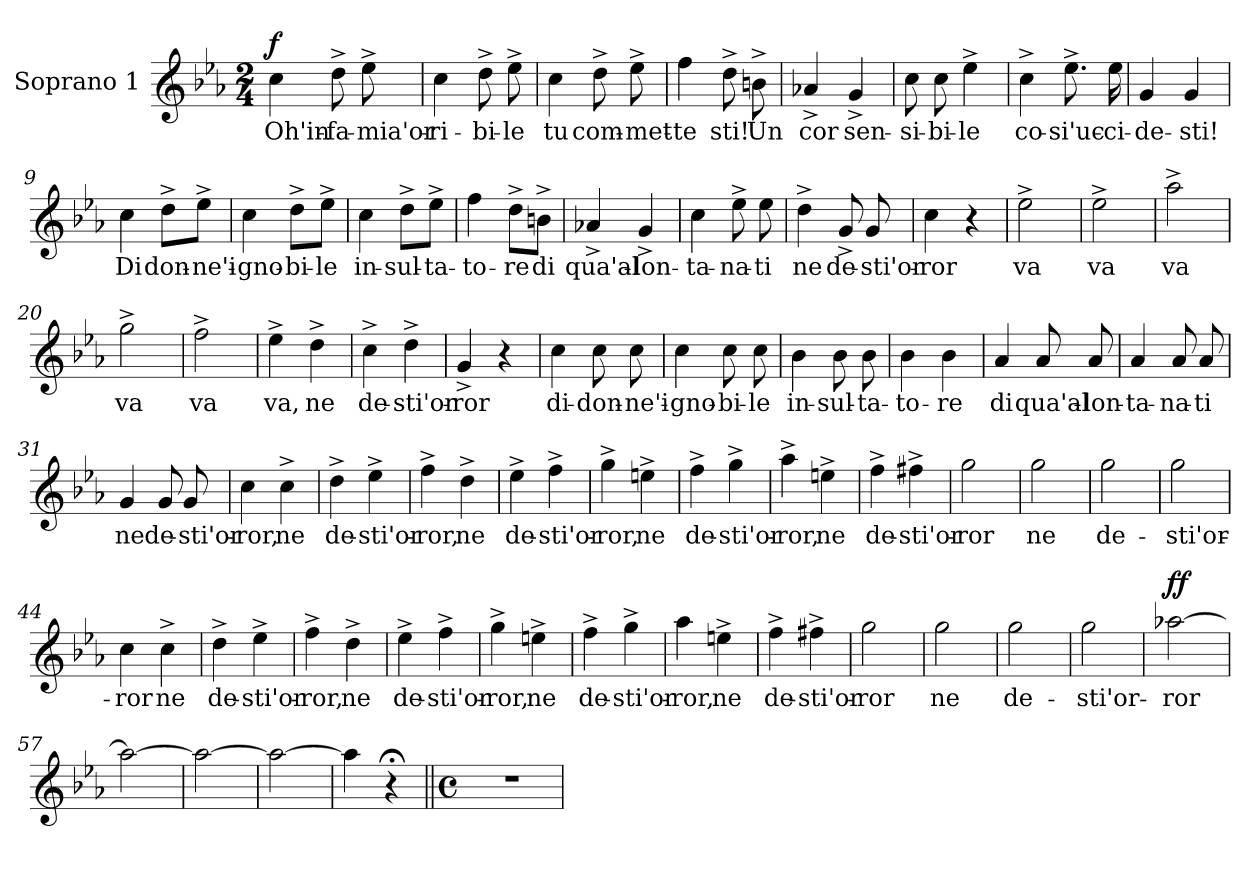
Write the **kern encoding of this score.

**kern	**text	**dynam
*part1	*part1	*part1
*staff1	*staff1	*staff1
*I"Soprano 1	*	*
*I'S.1	*	*
*clefG2	*	*
*k[b-e-a-]	*	*
*E-:	*	*
*M2/4	*	*
=1	=1	=1
!	!	!LO:DY:b
4cc\	Oh'in-	f
8dd^\	-fa-	.
8ee-^\	-mia'or-	.
=2	=2	=2
4cc\	-ri-	.
8dd^\	-bi-	.
8ee-^\	-le	.
=3	=3	=3
4cc\	tu	.
8dd^\	com-	.
8ee-^\	-met-	.
=4	=4	=4
4ff\	-te	.
8dd^\	sti!	.
8bn^\	Un	.
=5	=5	=5
4a-X^/	cor	.
4g^/	sen-	.
=6	=6	=6
8cc\	-si-	.
8cc\	-bi-	.
4ee-^\	-le	.
!!LO:PB:g=z
=7	=7	=7
4cc^\	co-	.
8.ee-^\	-si'uc-	.
16ee-\	-ci-	.
=8	=8	=8
4g/	-de-	.
4g/	-sti!	.
=9	=9	=9
4cc\	Di	.
8dd^\L	don-	.
8ee-^\J	-ne'i-	.
=10	=10	=10
4cc\	-gno-	.
8dd^\L	-bi-	.
8ee-^\J	-le	.
=11	=11	=11
4cc\	in-	.
8dd^\L	-sul-	.
8ee-^\J	-ta-	.
=12	=12	=12
4ff\	-to-	.
8dd^\L	-re	.
8bn^\J	di	.
=13	=13	=13
4a-X^/	qua'al-	.
4g^/	-lon-	.
!!LO:PB:g=z
=14	=14	=14
4cc\	-ta-	.
8ee-^\	-na-	.
8ee-\	-ti	.
=15	=15	=15
4dd^\	ne	.
8g^/	de-	.
8g/	-sti'or-	.
=16	=16	=16
4cc\	-ror	.
4r	.	.
=17	=17	=17
2ee-^\	va	.
=18	=18	=18
2ee-^\	va	.
=19	=19	=19
2aa-^\	va	.
=20	=20	=20
2gg^\	va	.
=21	=21	=21
2ff^\	va	.
=22	=22	=22
4ee-^\	va,	.
4dd^\	ne	.
=23	=23	=23
4cc^\	de-	.
4dd^\	-sti'or-	.
=24	=24	=24
4g^/	-ror	.
4r	.	.
!!LO:PB:g=z
=25	=25	=25
4cc\	di-	.
8cc\	-don-	.
8cc\	-ne'i-	.
=26	=26	=26
4cc\	-gno-	.
8cc\	-bi-	.
8cc\	-le	.
=27	=27	=27
4b-\	in-	.
8b-\	-sul-	.
8b-\	-ta-	.
=28	=28	=28
4b-\	-to-	.
4b-\	-re	.
=29	=29	=29
4a-/	di	.
8a-/	qua'al-	.
8a-/	-lon-	.
=30	=30	=30
4a-/	-ta-	.
8a-/	-na-	.
8a-/	-ti	.
=31	=31	=31
4g/	ne	.
8g/	de-	.
8g/	-sti'or-	.
!!LO:PB:g=z
=32	=32	=32
4cc\	-ror,	.
4cc^\	ne	.
=33	=33	=33
4dd^\	de-	.
4ee-^\	-sti'or-	.
=34	=34	=34
4ff^\	-ror,	.
4dd^\	ne	.
=35	=35	=35
4ee-^\	de-	.
4ff^\	-sti'or-	.
=36	=36	=36
4gg^\	-ror,	.
4een^\	ne	.
=37	=37	=37
4ff^\	de-	.
4gg^\	-sti'or-	.
=38	=38	=38
4aa-^\	-ror,	.
4een^\	ne	.
=39	=39	=39
4ff^\	de-	.
4ff#X^\	-sti'or-	.
!!LO:PB:g=z
=40	=40	=40
2gg\	-ror	.
=41	=41	=41
2gg\	ne	.
=42	=42	=42
2gg\	de-	.
=43	=43	=43
2gg\	-sti'or-	.
=44	=44	=44
4cc\	-ror	.
4cc^\	ne	.
=45	=45	=45
4dd^\	de-	.
4ee-^\	-sti'or-	.
=46	=46	=46
4ff^\	-ror,	.
4dd^\	ne	.
=47	=47	=47
4ee-^\	de-	.
4ff^\	-sti'or-	.
=48	=48	=48
4gg^\	-ror,	.
4een^\	ne	.
!!LO:PB:g=z
=49	=49	=49
4ff^\	de-	.
4gg^\	-sti'or-	.
=50	=50	=50
4aa-\	-ror,	.
4een^\	ne	.
=51	=51	=51
4ff^\	de-	.
4ff#X^\	-sti'or-	.
=52	=52	=52
2gg\	-ror	.
=53	=53	=53
2gg\	ne	.
=54	=54	=54
2gg\	de-	.
=55	=55	=55
2gg\	-sti'or-	.
=56	=56	=56
!	!	!LO:DY:b
[2aa-X\	-ror	ff
=57	=57	=57
2aa-\_	.	.
!!LO:PB:g=z
=58	=58	=58
2aa-\_	.	.
=59	=59	=59
2aa-\_	.	.
=60	=60	=60
4aa-\]	.	.
4r;<	.	.
!!LO:LB:g=z
=61||	=61||	=61||
*M4/4	*	*
*met(c)	*	*
1r	.	.
=	=	=
*-	*-	*-
